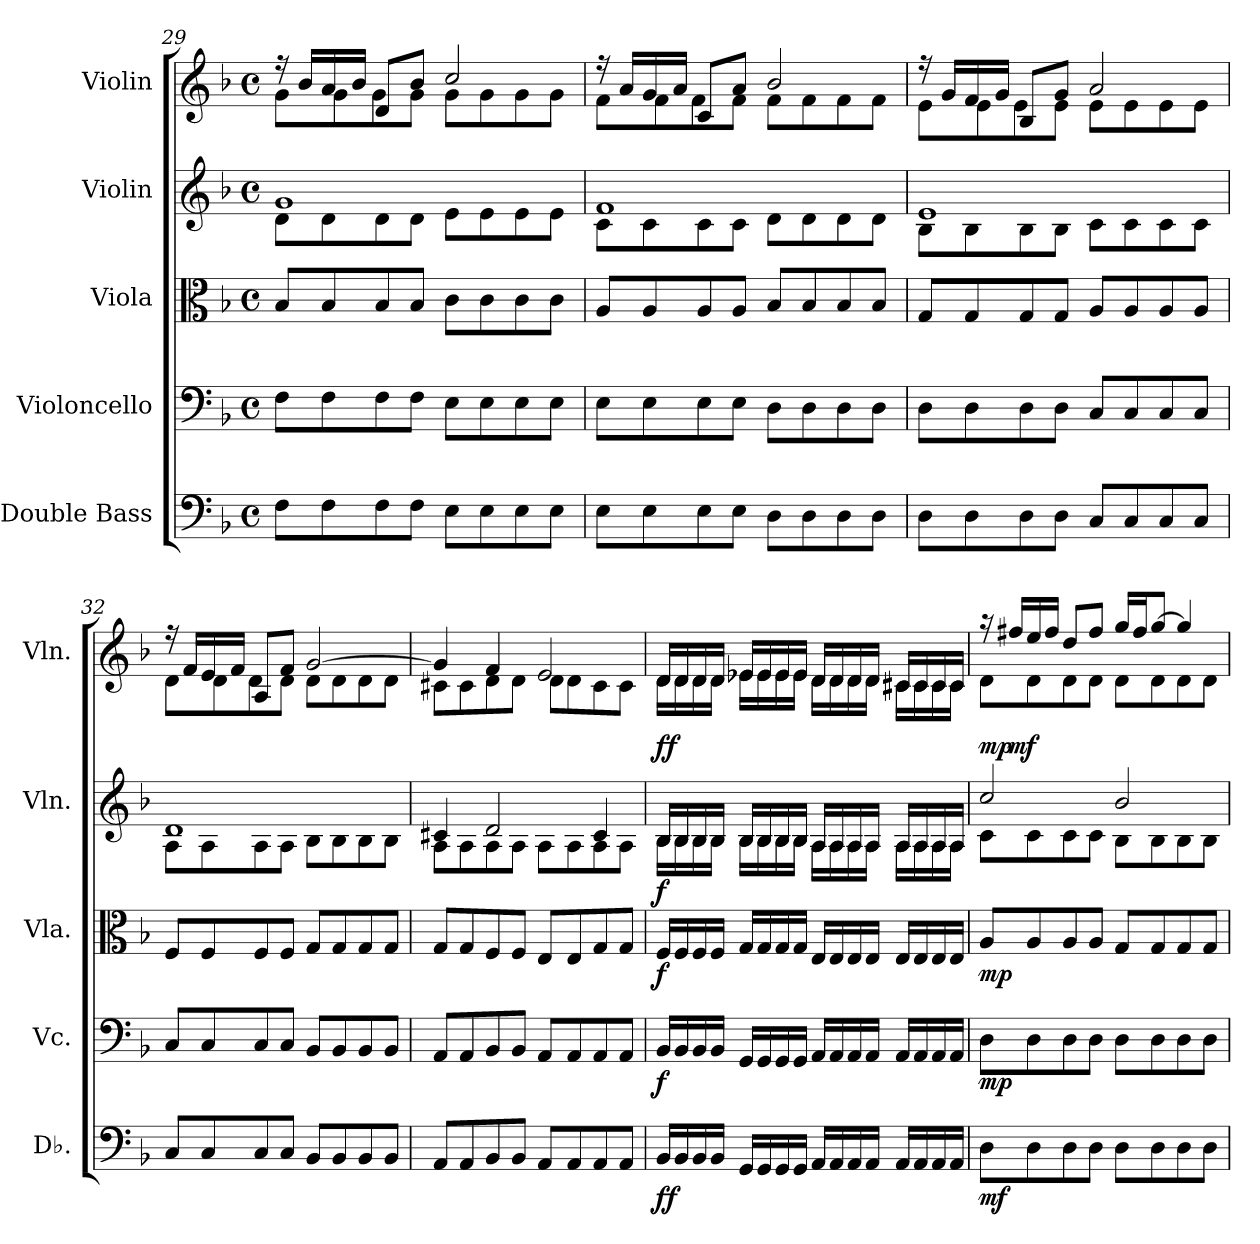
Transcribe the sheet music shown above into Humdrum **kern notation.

**kern	**dynam	**kern	**dynam	**kern	**dynam	**kern	**dynam	**kern	**dynam
*part5	*part5	*part4	*part4	*part3	*part3	*part2	*part2	*part1	*part1
*staff5	*staff5	*staff4	*staff4	*staff3	*staff3	*staff2	*staff2	*staff1	*staff1
*I"Double Bass	*	*I"Violoncello	*	*I"Viola	*	*I"Violin	*	*I"Violin	*
*I'Db.	*	*I'Vc.	*	*I'Vla.	*	*I'Vln.	*	*I'Vln.	*
*clefF4	*	*clefF4	*	*clefC3	*	*clefG2	*	*clefG2	*
*ITrd7c12	*	*	*	*	*	*	*	*	*
*k[b-]	*	*k[b-]	*	*k[b-]	*	*k[b-]	*	*k[b-]	*
*M4/4	*	*M4/4	*	*M4/4	*	*M4/4	*	*M4/4	*
*met(c)	*	*met(c)	*	*met(c)	*	*met(c)	*	*met(c)	*
=29	=29	=29	=29	=29	=29	=29	=29	=29	=29
*	*	*	*	*	*	*^	*	*^	*
8FF\L	.	8F\L	.	8B-/L	.	1g	8d\L	.	16r	8g\L	.
.	.	.	.	.	.	.	.	.	16b-/LL	.	.
8FF\	.	8F\	.	8B-/	.	.	8d\	.	16a/	8g\	.
.	.	.	.	.	.	.	.	.	16b-/JJ	.	.
8FF\	.	8F\	.	8B-/	.	.	8d\	.	8d/L	8g\	.
8FF\J	.	8F\J	.	8B-/J	.	.	8d\J	.	8b-/J	8g\J	.
8EE\L	.	8E\L	.	8c\L	.	.	8e\L	.	2cc/	8g\L	.
8EE\	.	8E\	.	8c\	.	.	8e\	.	.	8g\	.
8EE\	.	8E\	.	8c\	.	.	8e\	.	.	8g\	.
8EE\J	.	8E\J	.	8c\J	.	.	8e\J	.	.	8g\J	.
!!LO:LB:g=z	!!
=30	=30	=30	=30	=30	=30	=30	=30	=30	=30	=30	=30
8EE\L	.	8E\L	.	8A/L	.	1f	8c\L	.	16r	8f\L	.
.	.	.	.	.	.	.	.	.	16a/LL	.	.
8EE\	.	8E\	.	8A/	.	.	8c\	.	16g/	8f\	.
.	.	.	.	.	.	.	.	.	16a/JJ	.	.
8EE\	.	8E\	.	8A/	.	.	8c\	.	8c/L	8f\	.
8EE\J	.	8E\J	.	8A/J	.	.	8c\J	.	8a/J	8f\J	.
8DD\L	.	8D\L	.	8B-/L	.	.	8d\L	.	2b-/	8f\L	.
8DD\	.	8D\	.	8B-/	.	.	8d\	.	.	8f\	.
8DD\	.	8D\	.	8B-/	.	.	8d\	.	.	8f\	.
8DD\J	.	8D\J	.	8B-/J	.	.	8d\J	.	.	8f\J	.
=31	=31	=31	=31	=31	=31	=31	=31	=31	=31	=31	=31
8DD\L	.	8D\L	.	8G/L	.	1e	8B-\L	.	16r	8e\L	.
.	.	.	.	.	.	.	.	.	16g/LL	.	.
8DD\	.	8D\	.	8G/	.	.	8B-\	.	16f/	8e\	.
.	.	.	.	.	.	.	.	.	16g/JJ	.	.
8DD\	.	8D\	.	8G/	.	.	8B-\	.	8B-/L	8e\	.
8DD\J	.	8D\J	.	8G/J	.	.	8B-\J	.	8g/J	8e\J	.
8CC/L	.	8C/L	.	8A/L	.	.	8c\L	.	2a/	8e\L	.
8CC/	.	8C/	.	8A/	.	.	8c\	.	.	8e\	.
8CC/	.	8C/	.	8A/	.	.	8c\	.	.	8e\	.
8CC/J	.	8C/J	.	8A/J	.	.	8c\J	.	.	8e\J	.
=32	=32	=32	=32	=32	=32	=32	=32	=32	=32	=32	=32
8CC/L	.	8C/L	.	8F/L	.	1d	8A\L	.	16r	8d\L	.
.	.	.	.	.	.	.	.	.	16f/LL	.	.
8CC/	.	8C/	.	8F/	.	.	8A\	.	16e/	8d\	.
.	.	.	.	.	.	.	.	.	16f/JJ	.	.
8CC/	.	8C/	.	8F/	.	.	8A\	.	8A/L	8d\	.
8CC/J	.	8C/J	.	8F/J	.	.	8A\J	.	8f/J	8d\J	.
8BBB-/L	.	8BB-/L	.	8G/L	.	.	8B-\L	.	[2g/	8d\L	.
8BBB-/	.	8BB-/	.	8G/	.	.	8B-\	.	.	8d\	.
8BBB-/	.	8BB-/	.	8G/	.	.	8B-\	.	.	8d\	.
8BBB-/J	.	8BB-/J	.	8G/J	.	.	8B-\J	.	.	8d\J	.
!!LO:PB:g=z	!!
=33	=33	=33	=33	=33	=33	=33	=33	=33	=33	=33	=33
8AAA/L	.	8AA/L	.	8G/L	.	4c#X/	8A\L	.	4g/]	8c#X\L	.
8AAA/	.	8AA/	.	8G/	.	.	8A\	.	.	8c#\	.
8BBB-/	.	8BB-/	.	8F/	.	2d/	8A\	.	4f/	8d\	.
8BBB-/J	.	8BB-/J	.	8F/J	.	.	8A\J	.	.	8d\J	.
8AAA/L	.	8AA/L	.	8E/L	.	.	8A\L	.	2e/	8d\L	.
8AAA/	.	8AA/	.	8E/	.	.	8A\	.	.	8d\	.
8AAA/	.	8AA/	.	8G/	.	4c#/	8A\	.	.	8c#\	.
8AAA/J	.	8AA/J	.	8G/J	.	.	8A\J	.	.	8c#\J	.
=34	=34	=34	=34	=34	=34	=34	=34	=34	=34	=34	=34
!	!LO:DY:b	!	!LO:DY:b	!	!LO:DY:b	!	!	!LO:DY:b	!	!	!LO:DY:b
!	!	!	!	!	!	!	!	!	!	!	!LO:DY:n=1:b
16BBB-/LL	ff	16BB-/LL	f	16F/LL	f	16B-/LL	16B-\LL	f	16d/LL	16d\LL	f f
16BBB-/	.	16BB-/	.	16F/	.	16B-/	16B-\	.	16d/	16d\	.
16BBB-/	.	16BB-/	.	16F/	.	16B-/	16B-\	.	16d/	16d\	.
16BBB-/JJ	.	16BB-/JJ	.	16F/JJ	.	16B-/JJ	16B-\JJ	.	16d/JJ	16d\JJ	.
16GGG/LL	.	16GG/LL	.	16G/LL	.	16B-/LL	16B-\LL	.	16e-X/LL	16e-\LL	.
16GGG/	.	16GG/	.	16G/	.	16B-/	16B-\	.	16e-/	16e-\	.
16GGG/	.	16GG/	.	16G/	.	16B-/	16B-\	.	16e-/	16e-\	.
16GGG/JJ	.	16GG/JJ	.	16G/JJ	.	16B-/JJ	16B-\JJ	.	16e-/JJ	16e-\JJ	.
16AAA/LL	.	16AA/LL	.	16E/LL	.	16A/LL	16A\LL	.	16d/LL	16d\LL	.
16AAA/	.	16AA/	.	16E/	.	16A/	16A\	.	16d/	16d\	.
16AAA/	.	16AA/	.	16E/	.	16A/	16A\	.	16d/	16d\	.
16AAA/JJ	.	16AA/JJ	.	16E/JJ	.	16A/JJ	16A\JJ	.	16d/JJ	16d\JJ	.
16AAA/LL	.	16AA/LL	.	16E/LL	.	16A/LL	16A\LL	.	16c#X/LL	16c#\LL	.
16AAA/	.	16AA/	.	16E/	.	16A/	16A\	.	16c#/	16c#\	.
16AAA/	.	16AA/	.	16E/	.	16A/	16A\	.	16c#/	16c#\	.
16AAA/JJ	.	16AA/JJ	.	16E/JJ	.	16A/JJ	16A\JJ	.	16c#/JJ	16c#\JJ	.
!!LO:LB:g=z	!!
=35	=35	=35	=35	=35	=35	=35	=35	=35	=35	=35	=35
!	!LO:DY:b	!	!LO:DY:b	!	!LO:DY:b	!	!	!LO:DY:b	!	!	!
!	!	!	!	!	!	!	!	!LO:DY:n=1:b	!	!	!LO:DY:b
8DD\L	mf	8D\L	mp	8A/L	mp	2cc/	8c\L	mf mp	16r	8d\L	mp
!	!	!	!	!	!	!	!	!	!	!	!LO:DY:b
.	.	.	.	.	.	.	.	.	16ff#X/LL	.	mf
8DD\	.	8D\	.	8A/	.	.	8c\	.	16ee/	8d\	.
.	.	.	.	.	.	.	.	.	16ff#/JJ	.	.
8DD\	.	8D\	.	8A/	.	.	8c\	.	8dd/L	8d\	.
8DD\J	.	8D\J	.	8A/J	.	.	8c\J	.	8ff#/J	8d\J	.
8DD\L	.	8D\L	.	8G/L	.	2b-/	8B-\L	.	16gg/LL	8d\L	.
.	.	.	.	.	.	.	.	.	16ff#/J	.	.
8DD\	.	8D\	.	8G/	.	.	8B-\	.	[8gg/J	8d\	.
8DD\	.	8D\	.	8G/	.	.	8B-\	.	4gg/]	8d\	.
8DD\J	.	8D\J	.	8G/J	.	.	8B-\J	.	.	8d\J	.
*	*	*	*	*	*	*v	*v	*	*	*	*
*	*	*	*	*	*	*	*	*v	*v	*
=	=	=	=	=	=	=	=	=	=
*-	*-	*-	*-	*-	*-	*-	*-	*-	*-
